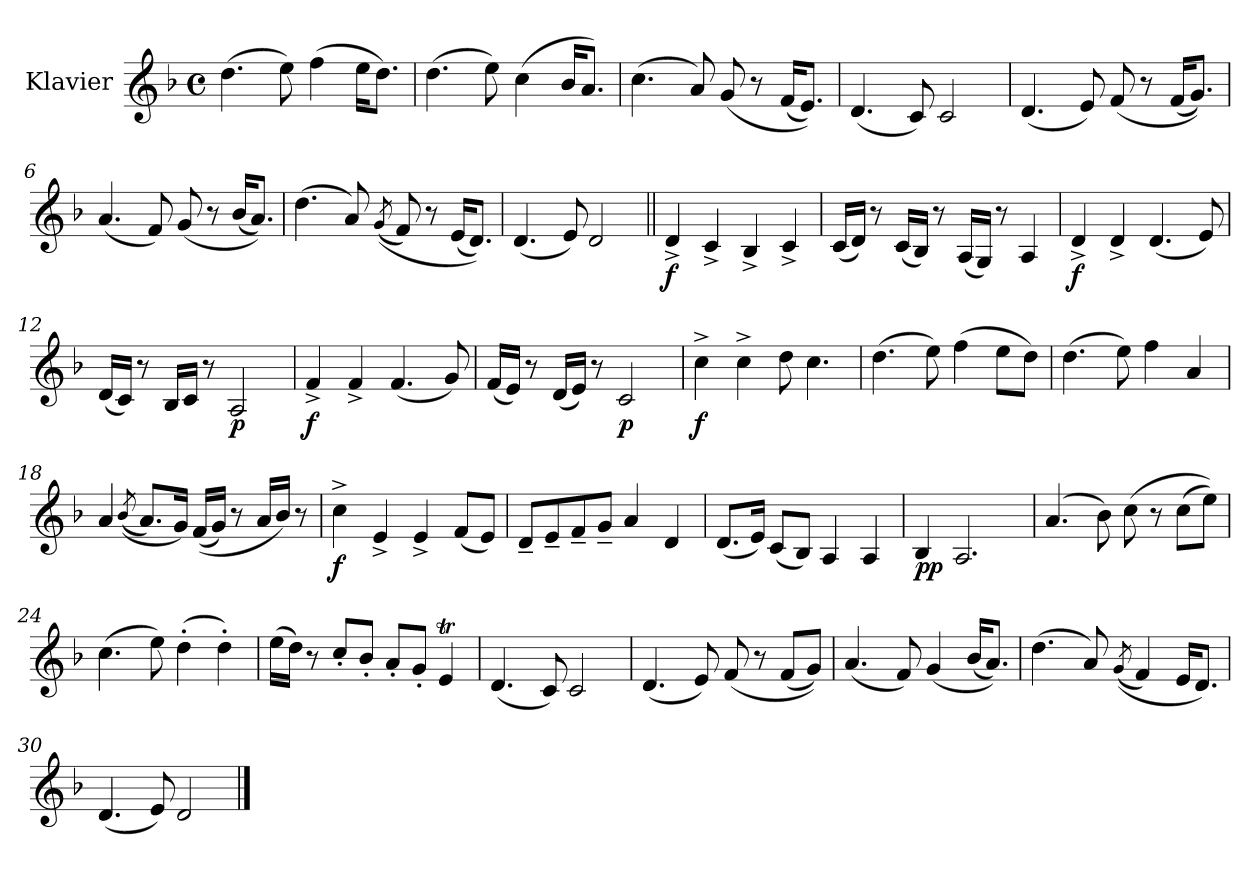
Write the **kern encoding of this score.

**kern	**dynam
*part1	*part1
*staff1	*staff1
*I"Klavier	*
*clefG2	*
*k[b-]	*
*M4/4	*
*met(c)	*
=1	=1
(>4.dd\	.
8ee\)	.
(>4ff\	.
16ee\KL	.
8.dd\J)	.
=2	=2
(>4.dd\	.
8ee\)	.
(>4cc\	.
16b-/KL	.
8.a/J)	.
=3	=3
(>4.cc\	.
8a/)	.
(<8g/	.
8r	.
(<16f/KL	.
8.e/J))	.
=4	=4
(<4.d/	.
8c/)	.
2c/	.
=5	=5
(<4.d/	.
8e/)	.
(<8f/	.
8r	.
(<16f/KL	.
8.g/J))	.
=6	=6
(<4.a/	.
8f/)	.
(<8g/	.
8r	.
(<16b-/KL	.
8.a/J))	.
!!LO:LB:g=z
=7	=7
(>4.dd\	.
8a/)	.
(<(<8qg/	.
8f/)	.
8r	.
(<16e/KL	.
8.d/J))	.
=8	=8
(<4.d/	.
8e/)	.
2d/	.
=9||	=9||
!	!LO:DY:b
4d^/	f
4c^/	.
4B-^/	.
4c^/	.
=10	=10
(<16c/LL	.
16d/JJ)	.
8r	.
(<16c/LL	.
16B-/JJ)	.
8r	.
(<16A/LL	.
16G/JJ)	.
8r	.
4A/	.
=11	=11
!	!LO:DY:b
4d^/	f
4d^/	.
(<4.d/	.
8e/)	.
=12	=12
(<16d/LL	.
16c/JJ)	.
8r	.
16B-/LL	.
16c/JJ	.
8r	.
!	!LO:DY:b
2A/	p
!!LO:LB:g=z
=13	=13
!	!LO:DY:b
4f^/	f
4f^/	.
(<4.f/	.
8g/)	.
=14	=14
(<16f/LL	.
16e/JJ)	.
8r	.
(<16d/LL	.
16e/JJ)	.
8r	.
!	!LO:DY:b
2c/	p
=15	=15
!	!LO:DY:b
4cc^\	f
4cc^\	.
8dd\	.
4.cc\	.
=16	=16
(>4.dd\	.
8ee\)	.
(>4ff\	.
8ee\L	.
8dd\J)	.
=17	=17
(>4.dd\	.
8ee\)	.
4ff\	.
4a/	.
=18	=18
4a/	.
(<(<8qb-/	.
8.a/L)	.
16g/Jk)	.
(<(<16f/LL	.
16g/JJ)	.
8r	.
16a/LL	.
16b-/JJ)	.
8r	.
!!LO:LB:g=z
=19	=19
!	!LO:DY:b
4cc^\	f
4e^/	.
4e^/	.
(<8f/L	.
8e/J)	.
=20	=20
8d~/L	.
8e~/	.
8f~/	.
8g~/J	.
4a/	.
4d/	.
=21	=21
(<8.d/L	.
16e/Jk)	.
(<8c/L	.
8B-/J)	.
4A/	.
4A/	.
=22	=22
!	!LO:DY:b
4B-/	pp
2.A/	.
=23	=23
(>4.a/	.
8b-\)	.
(>8cc\	.
8r	.
(>8cc\L	.
8ee\J))	.
=24	=24
(>4.cc\	.
8ee\)	.
(>4dd'\	.
4dd'\)	.
!!LO:LB:g=z
=25	=25
(>16ee\LL	.
16dd\JJ)	.
8r	.
8cc'/L	.
8b-'/J	.
8a'/L	.
8g'/J	.
4et/	.
=26	=26
(<4.d/	.
8c/)	.
2c/	.
=27	=27
(<4.d/	.
8e/)	.
(<8f/	.
8r	.
(<8f/L	.
8g/J))	.
=28	=28
(<4.a/	.
8f/)	.
(<4g/	.
(<16b-/KL	.
8.a/J))	.
=29	=29
(>4.dd\	.
8a/)	.
(<(<8qg/	.
4f/)	.
16e/KL	.
8.d/J)	.
=30	=30
(<4.d/	.
8e/)	.
2d/	.
==	==
*-	*-
